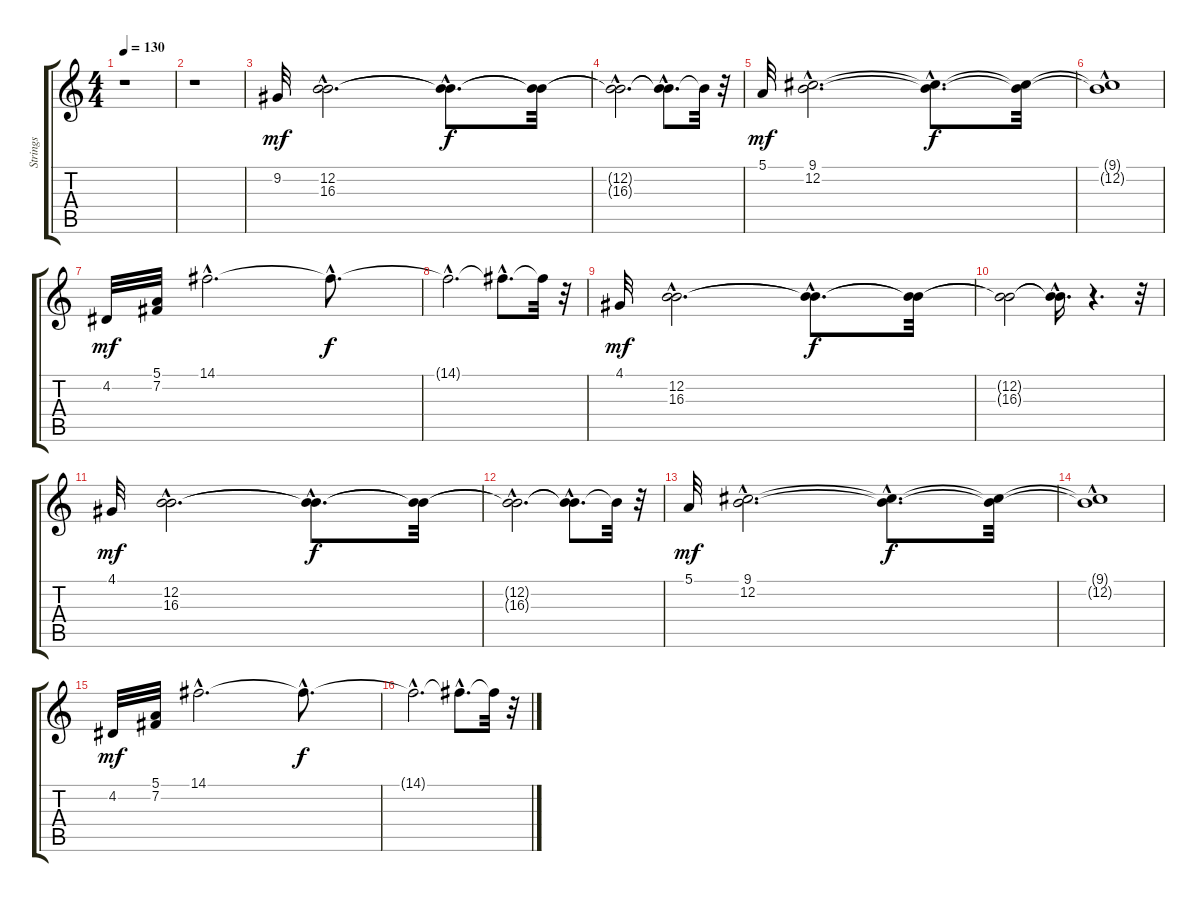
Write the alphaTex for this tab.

\track ("Strings" "Strings") {instrument synthstrings1}
\staff {score tabs}
\tuning (E4 B3 G3 D3 A2 E2) {hide}
\ts (4 4)
\tempo 130
\clef g2
\ks c
r.1{dy mf} |
r.1 |
9.2.32 (12.2{hac} 16.3{hac}).2{d} (12.2{hac t} 16.3{hac t}).8{d dy f} (12.2{t} 16.3{t}).32 |
(12.2{hac t} 16.3{hac t}).2{d} (12.2{hac t} 16.3{hac t}).8{d} 12.2{t}.32 r.32 |
5.1.32{dy mf} (9.1{hac} 12.2{hac}).2{d} (9.1{hac t} 12.2{hac t}).8{d dy f} (9.1{t} 12.2{t}).32 |
(9.1{hac t} 12.2{t}).1 |
4.2.32{dy mf} (5.1 7.2).32 14.1{hac}.2{d} 14.1{hac t}.8{d dy f} |
14.1{hac t}.2{d} 14.1{hac t}.8{d} 14.1{t}.32 r.32 |
4.1.32{dy mf} (12.2{hac} 16.3{hac}).2{d} (12.2{hac t} 16.3{hac t}).8{d dy f} (12.2{t} 16.3{t}).32 |
(12.2{t} 16.3{t}).2 (12.2{hac t} 16.3{t}).16{d} r.4{d} r.32 |
4.1.32{dy mf} (12.2{hac} 16.3{hac}).2{d} (12.2{hac t} 16.3{hac t}).8{d dy f} (12.2{t} 16.3{t}).32 |
(12.2{hac t} 16.3{hac t}).2{d} (12.2{hac t} 16.3{hac t}).8{d} 12.2{t}.32 r.32 |
5.1.32{dy mf} (9.1{hac} 12.2{hac}).2{d} (9.1{hac t} 12.2{hac t}).8{d dy f} (9.1{t} 12.2{t}).32 |
(9.1{hac t} 12.2{t}).1 |
4.2.32{dy mf} (5.1 7.2).32 14.1{hac}.2{d} 14.1{hac t}.8{d dy f} |
14.1{hac t}.2{d} 14.1{hac t}.8{d} 14.1{t}.32 r.32
